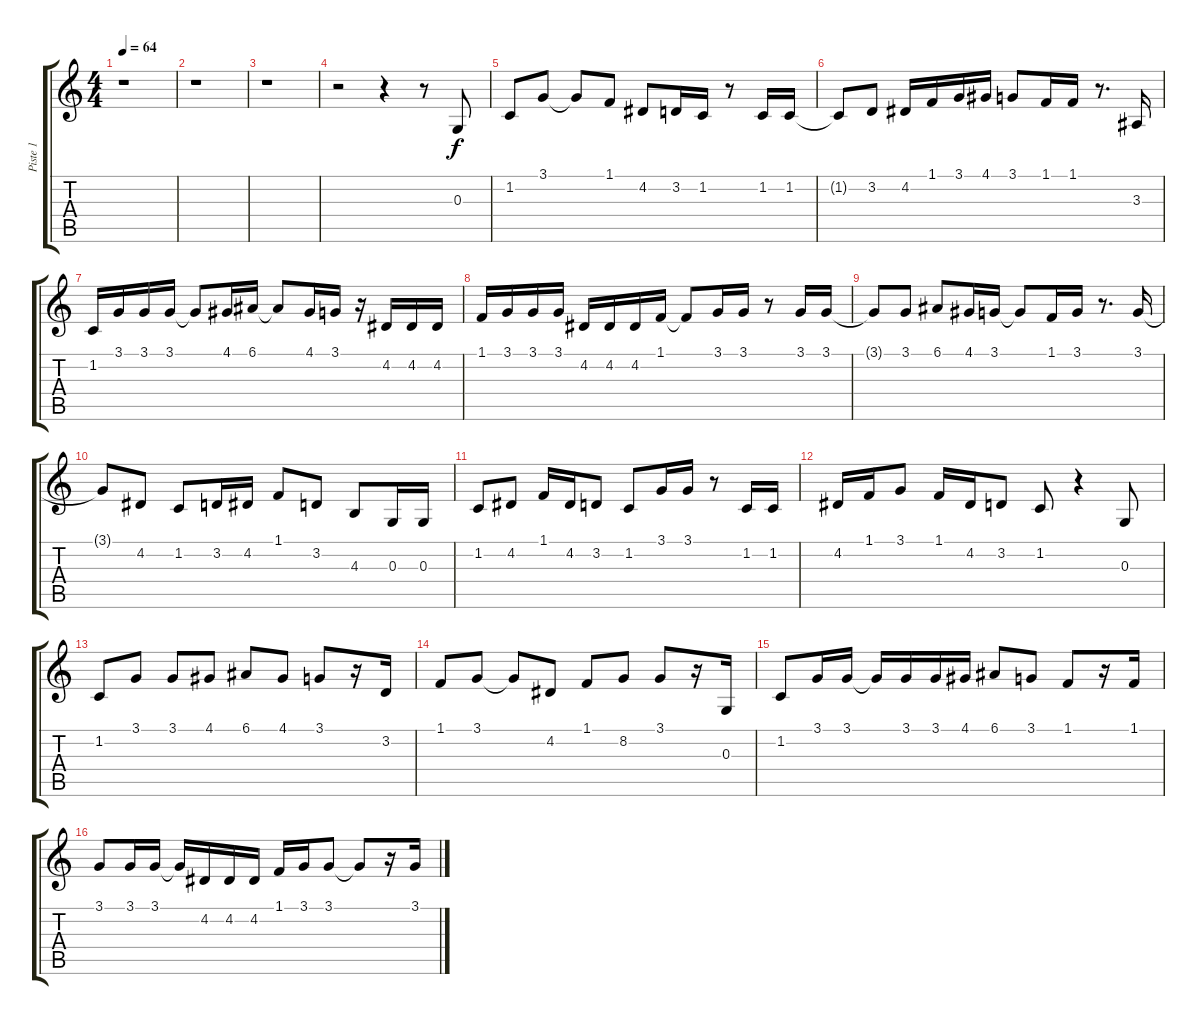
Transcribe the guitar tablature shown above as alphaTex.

\track ("Piste 1" "Piste 1") {instrument synthvoice}
\staff {score tabs}
\tuning (E4 B3 G3 D3 A2 E2) {hide}
\ts (4 4)
\tempo 64
\clef g2
\ks c
r.1{dy f instrument synthvoice} |
r.1 |
r.1 |
r.2 r.4 r.8 0.3.8 |
1.2.8 3.1.8 3.1{t}.8 1.1.8 4.2.8 3.2.16 1.2.16 r.8 1.2.16 1.2.16 |
1.2{t}.8 3.2.8 4.2.16 1.1.16 3.1.16 4.1.16 3.1.8 1.1.16 1.1.16 r.8{d} 3.3.16 |
1.2.16 3.1.16 3.1.16 3.1.16 3.1{t}.8 4.1.16 6.1.16 6.1{t}.8 4.1.16 3.1.16 r.16 4.2.16 4.2.16 4.2.16 |
1.1.16 3.1.16 3.1.16 3.1.16 4.2.16 4.2.16 4.2.16 1.1.16 1.1{t}.8 3.1.16 3.1.16 r.8 3.1.16 3.1.16 |
3.1{t}.8 3.1.8 6.1.8 4.1.16 3.1.16 3.1{t}.8 1.1.16 3.1.16 r.8{d} 3.1.16 |
3.1{t}.8 4.2.8 1.2.8 3.2.16 4.2.16 1.1.8 3.2.8 4.3.8 0.3.16 0.3.16 |
1.2.8 4.2.8 1.1.16 4.2.16 3.2.8 1.2.8 3.1.16 3.1.16 r.8 1.2.16 1.2.16 |
4.2.16 1.1.16 3.1.8 1.1.16 4.2.16 3.2.8 1.2.8 r.4 0.3.8 |
1.2.8 3.1.8 3.1.8 4.1.8 6.1.8 4.1.8 3.1.8 r.16 3.2.16 |
1.1.8 3.1.8 3.1{t}.8 4.2.8 1.1.8 8.2.8 3.1.8 r.16 0.3.16 |
1.2.8 3.1.16 3.1.16 3.1{t}.16 3.1.16 3.1.16 4.1.16 6.1.8 3.1.8 1.1.8 r.16 1.1.16 |
3.1.8 3.1.16 3.1.16 3.1{t}.16 4.2.16 4.2.16 4.2.16 1.1.16 3.1.16 3.1.8 3.1{t}.8 r.16 3.1.16
